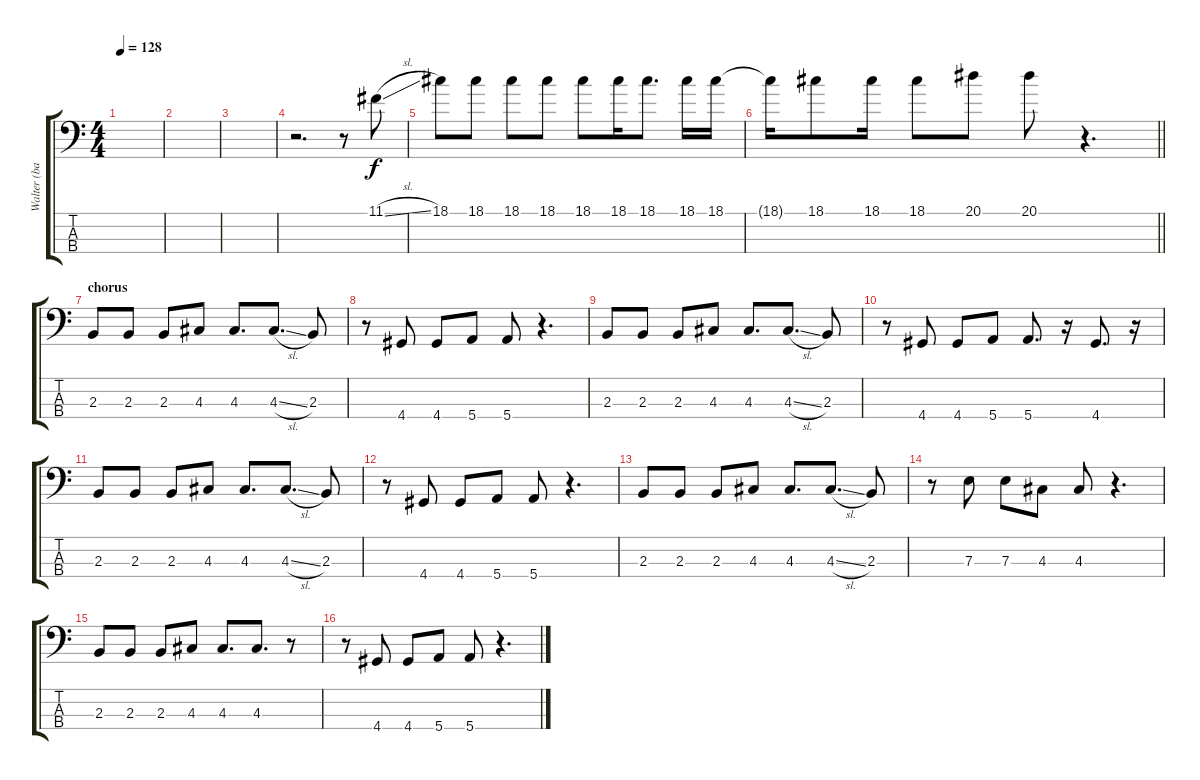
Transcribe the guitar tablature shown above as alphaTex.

\track ("Walter (bass)" "Walter (ba") {instrument electricbasspick}
\staff {score tabs}
\tuning (G2 D2 A1 E1) {hide}
\ts (4 4)
\tempo 128
\clef f4
\ks c
|
|
|
r.2{d} r.8 11.1{sl}.8 |
18.1.8 18.1.8 18.1.8 18.1.8 18.1.8 18.1.16 18.1.8{d} 18.1.16 18.1.16 |
\barLineRight lightlight
18.1{t}.16 18.1.8 18.1.16 18.1.8 20.1.8 20.1.8 r.4{d} |
\section ("" "chorus")
2.3.8 2.3.8 2.3.8 4.3.8 4.3.8{d} 4.3{sl}.8{d} 2.3.8 |
r.8 4.4.8 4.4.8 5.4.8 5.4.8 r.4{d} |
2.3.8 2.3.8 2.3.8 4.3.8 4.3.8{d} 4.3{sl}.8{d} 2.3.8 |
r.8 4.4.8 4.4.8 5.4.8 5.4.8{d} r.16 4.4.8{d} r.16 |
2.3.8 2.3.8 2.3.8 4.3.8 4.3.8{d} 4.3{sl}.8{d} 2.3.8 |
r.8 4.4.8 4.4.8 5.4.8 5.4.8 r.4{d} |
2.3.8 2.3.8 2.3.8 4.3.8 4.3.8{d} 4.3{sl}.8{d} 2.3.8 |
r.8 7.3.8 7.3.8 4.3.8 4.3.8 r.4{d} |
2.3.8 2.3.8 2.3.8 4.3.8 4.3.8{d} 4.3.8{d} r.8 |
r.8 4.4.8 4.4.8 5.4.8 5.4.8 r.4{d}
